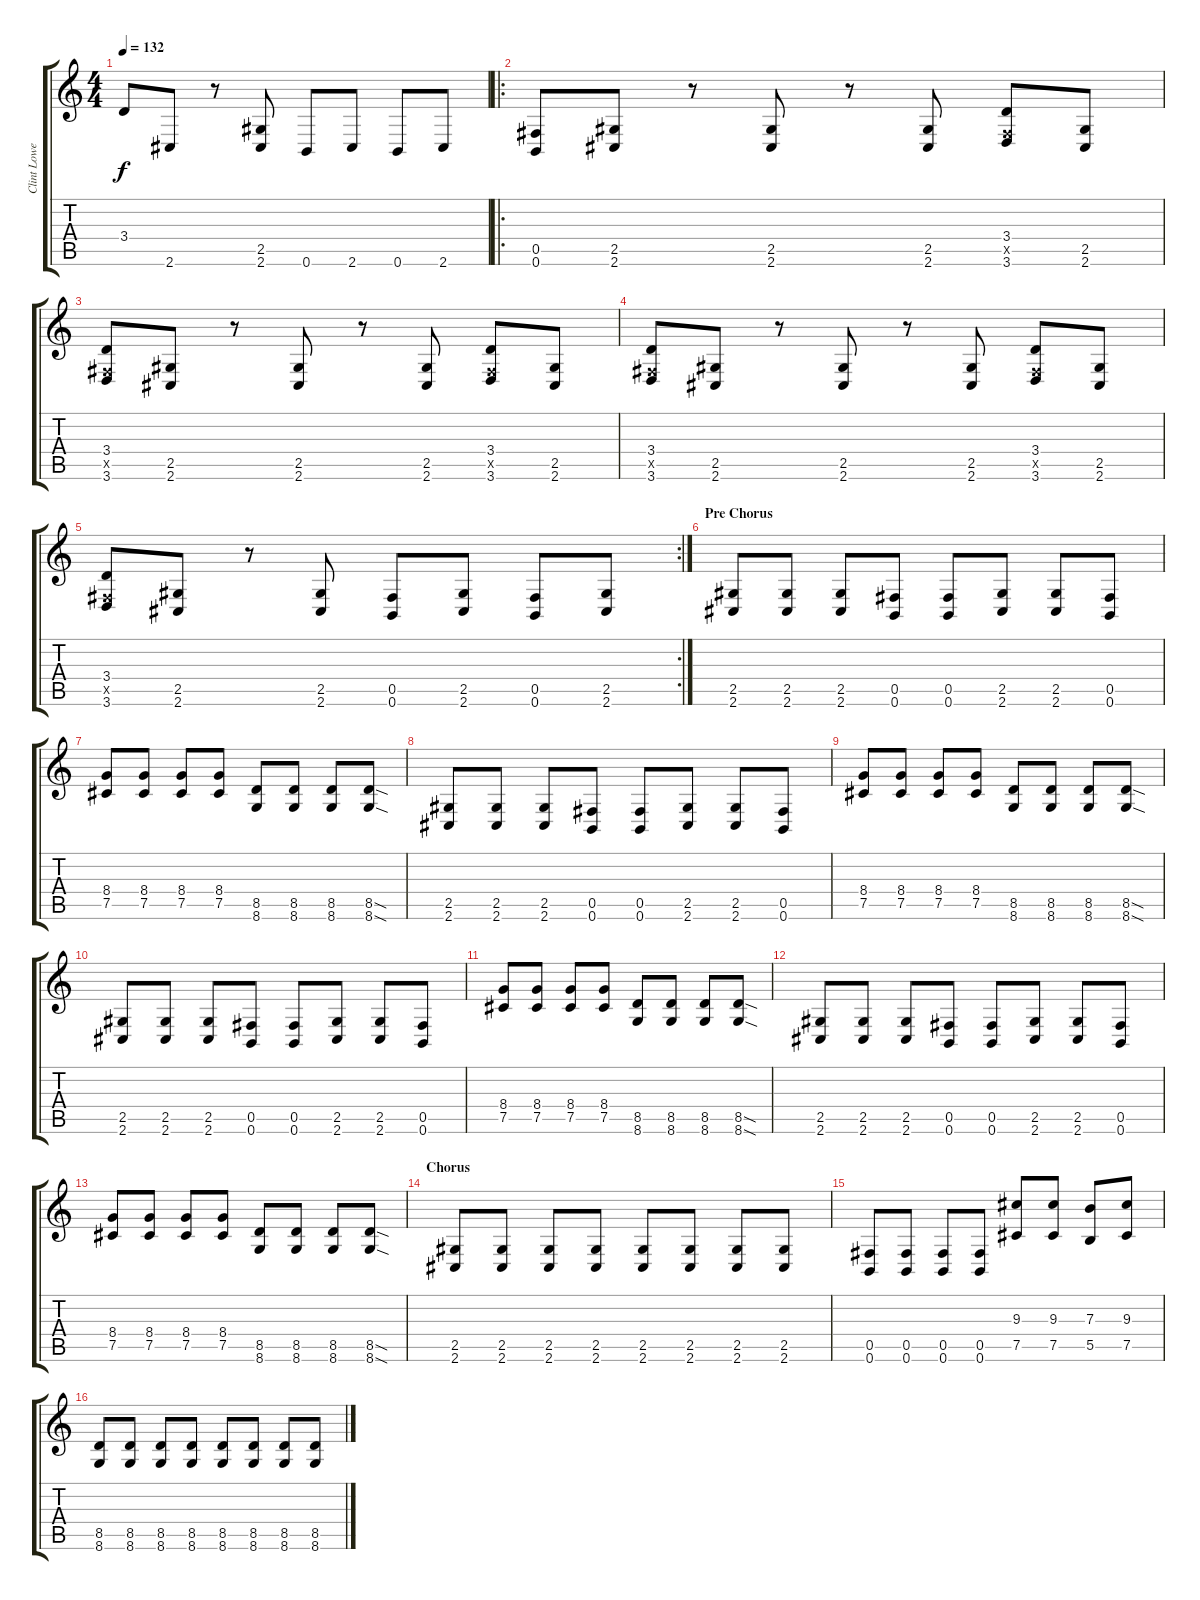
\track ("Clint Lowery" "Clint Lowe") {instrument distortionguitar}
\staff {score tabs}
\tuning (Db4 Ab3 E3 B2 Gb2 B1) {hide}
\ts (4 4)
\tempo 132
\clef g2
\ks c
3.4.8{dy f} 2.6.8 r.8 (2.5 2.6).8 0.6.8 2.6.8 0.6.8 2.6.8 |
\ro
(0.5 0.6).8 (2.5 2.6).8 r.8 (2.5 2.6).8 r.8 (2.5 2.6).8 (3.4 0.5{x} 3.6).8 (2.5 2.6).8 |
(3.4 0.5{x} 3.6).8 (2.5 2.6).8 r.8 (2.5 2.6).8 r.8 (2.5 2.6).8 (3.4 0.5{x} 3.6).8 (2.5 2.6).8 |
(3.4 0.5{x} 3.6).8 (2.5 2.6).8 r.8 (2.5 2.6).8 r.8 (2.5 2.6).8 (3.4 0.5{x} 3.6).8 (2.5 2.6).8 |
\rc 2
(3.4 0.5{x} 3.6).8 (2.5 2.6).8 r.8 (2.5 2.6).8 (0.5 0.6).8 (2.5 2.6).8 (0.5 0.6).8 (2.5 2.6).8 |
\section ("" "Pre Chorus")
(2.5 2.6).8 (2.5 2.6).8 (2.5 2.6).8 (0.5 0.6).8 (0.5 0.6).8 (2.5 2.6).8 (2.5 2.6).8 (0.5 0.6).8 |
(8.4 7.5).8 (8.4 7.5).8 (8.4 7.5).8 (8.4 7.5).8 (8.5 8.6).8 (8.5 8.6).8 (8.5 8.6).8 (8.5{sod} 8.6{sod}).8 |
(2.5 2.6).8 (2.5 2.6).8 (2.5 2.6).8 (0.5 0.6).8 (0.5 0.6).8 (2.5 2.6).8 (2.5 2.6).8 (0.5 0.6).8 |
(8.4 7.5).8 (8.4 7.5).8 (8.4 7.5).8 (8.4 7.5).8 (8.5 8.6).8 (8.5 8.6).8 (8.5 8.6).8 (8.5{sod} 8.6{sod}).8 |
(2.5 2.6).8 (2.5 2.6).8 (2.5 2.6).8 (0.5 0.6).8 (0.5 0.6).8 (2.5 2.6).8 (2.5 2.6).8 (0.5 0.6).8 |
(8.4 7.5).8 (8.4 7.5).8 (8.4 7.5).8 (8.4 7.5).8 (8.5 8.6).8 (8.5 8.6).8 (8.5 8.6).8 (8.5{sod} 8.6{sod}).8 |
(2.5 2.6).8 (2.5 2.6).8 (2.5 2.6).8 (0.5 0.6).8 (0.5 0.6).8 (2.5 2.6).8 (2.5 2.6).8 (0.5 0.6).8 |
(8.4 7.5).8 (8.4 7.5).8 (8.4 7.5).8 (8.4 7.5).8 (8.5 8.6).8 (8.5 8.6).8 (8.5 8.6).8 (8.5{sod} 8.6{sod}).8 |
\section ("" "Chorus")
(2.5 2.6).8 (2.5 2.6).8 (2.5 2.6).8 (2.5 2.6).8 (2.5 2.6).8 (2.5 2.6).8 (2.5 2.6).8 (2.5 2.6).8 |
(0.5 0.6).8 (0.5 0.6).8 (0.5 0.6).8 (0.5 0.6).8 (9.3 7.5).8 (9.3 7.5).8 (7.3 5.5).8 (9.3 7.5).8 |
(8.5 8.6).8 (8.5 8.6).8 (8.5 8.6).8 (8.5 8.6).8 (8.5 8.6).8 (8.5 8.6).8 (8.5 8.6).8 (8.5 8.6).8
